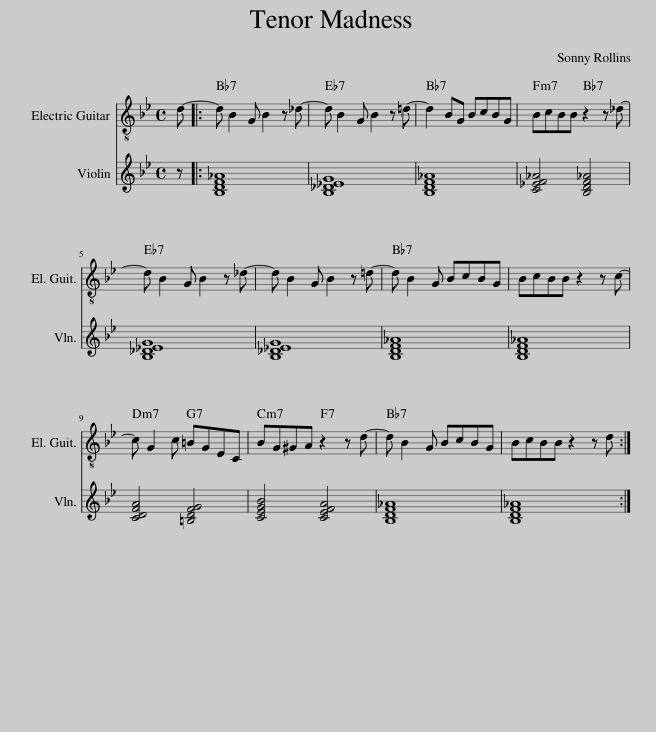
X:1
%%score 1 2
L:1/8
M:4/4
I:linebreak $
K:Bb
V:1 treble-8
V:2 treble
V:1
 d- |: d B2 G B2 z _d- | d B2 G B2 z =d- | d2 BG BcBG | BcBB z2 z _d- |$ %5
 d B2 G B2 z _d- | d B2 G B2 z =d- | d B2 G BcBG | BcBB z2 z c- |$ c G2 c =BGEC | %10
 BG^GA z2 z d- | d B2 G BcBG | BcBB z2 z d :| %13
V:2
 z |: [B,DF_A]8 | [B,_D_EG]8 | [B,DF_A]8 | [C_EF_A]4 [B,DF_A]4 |$ %5
 [B,_D_EG]8 | [B,_D_EG]8 | [B,DF_A]8 | [B,DF_A]8 |$ [CDFA]4 [=B,DFG]4 | %10
 [CEGB]4 [CEFA]4 | [B,DF_A]8 | [B,DF_A]8 :| %13
